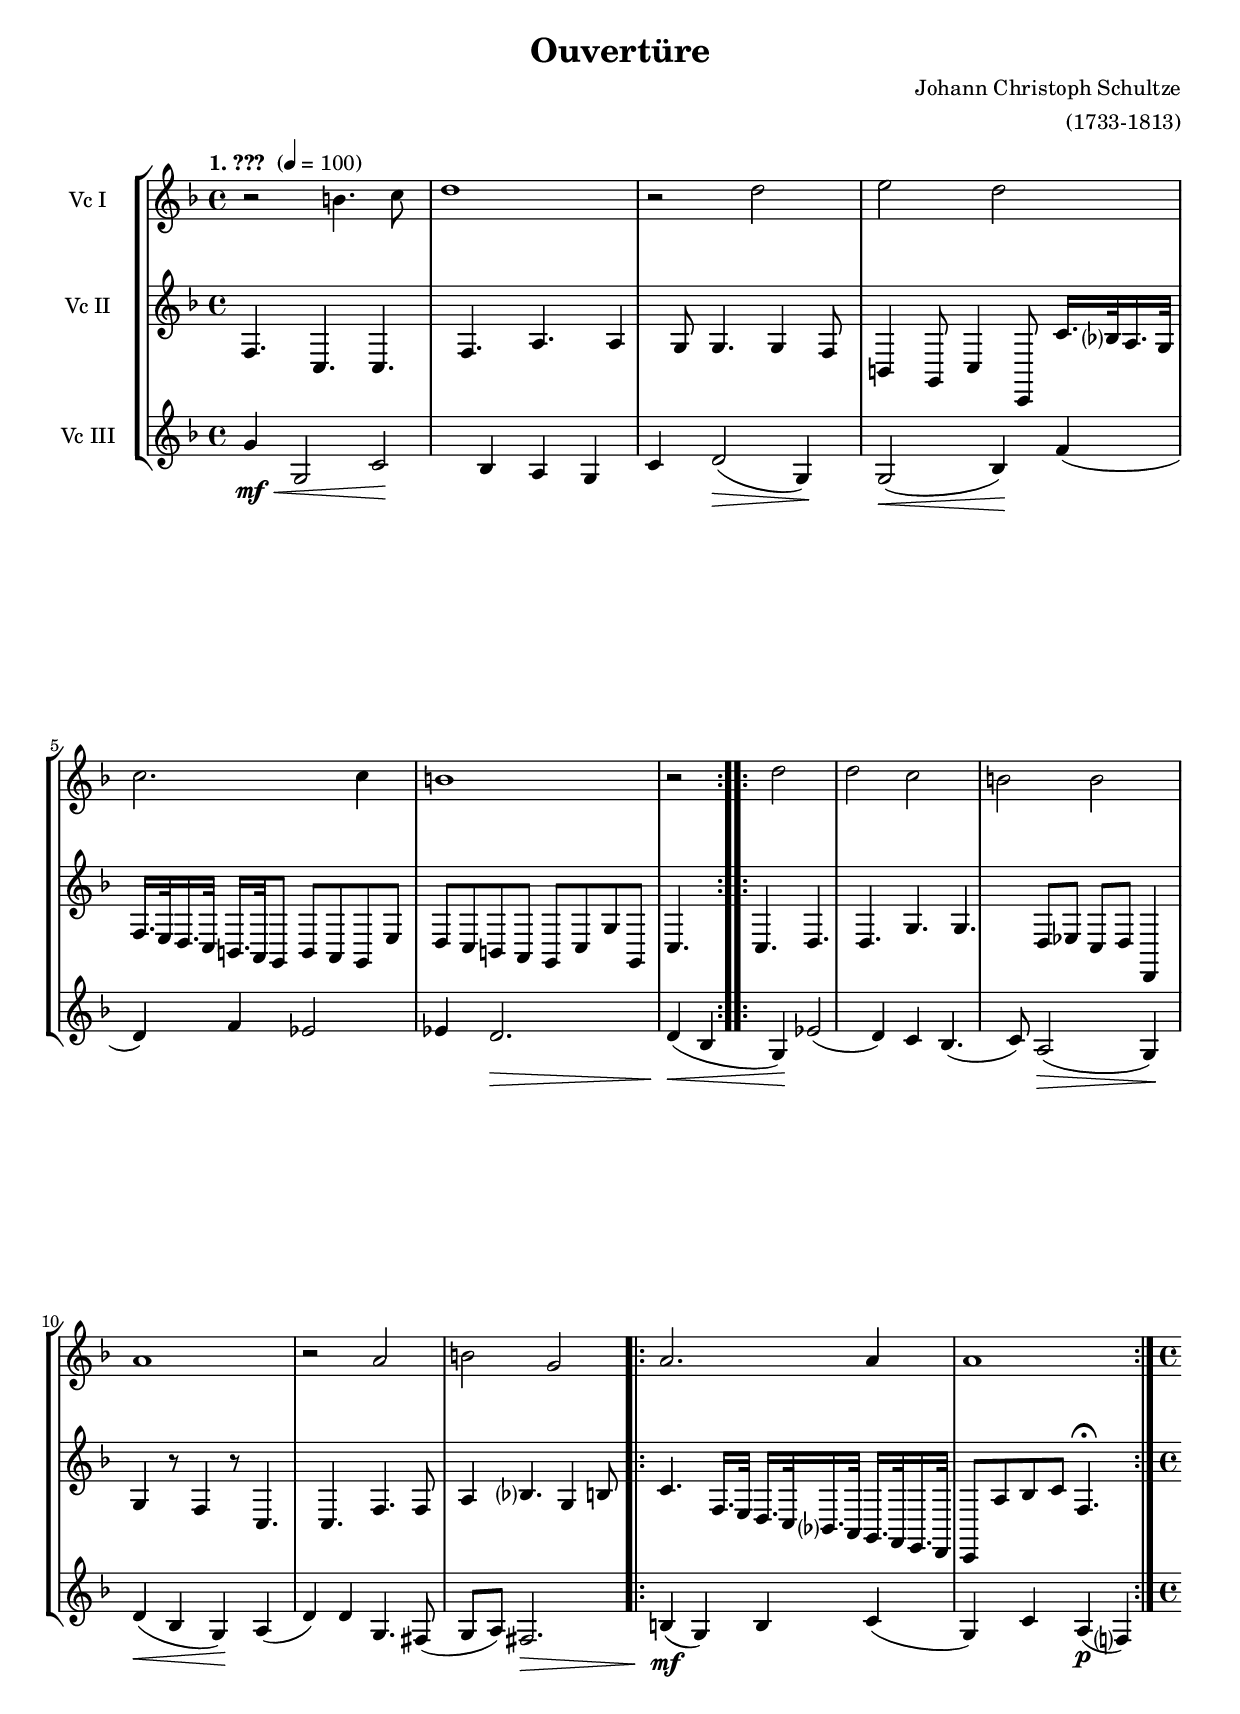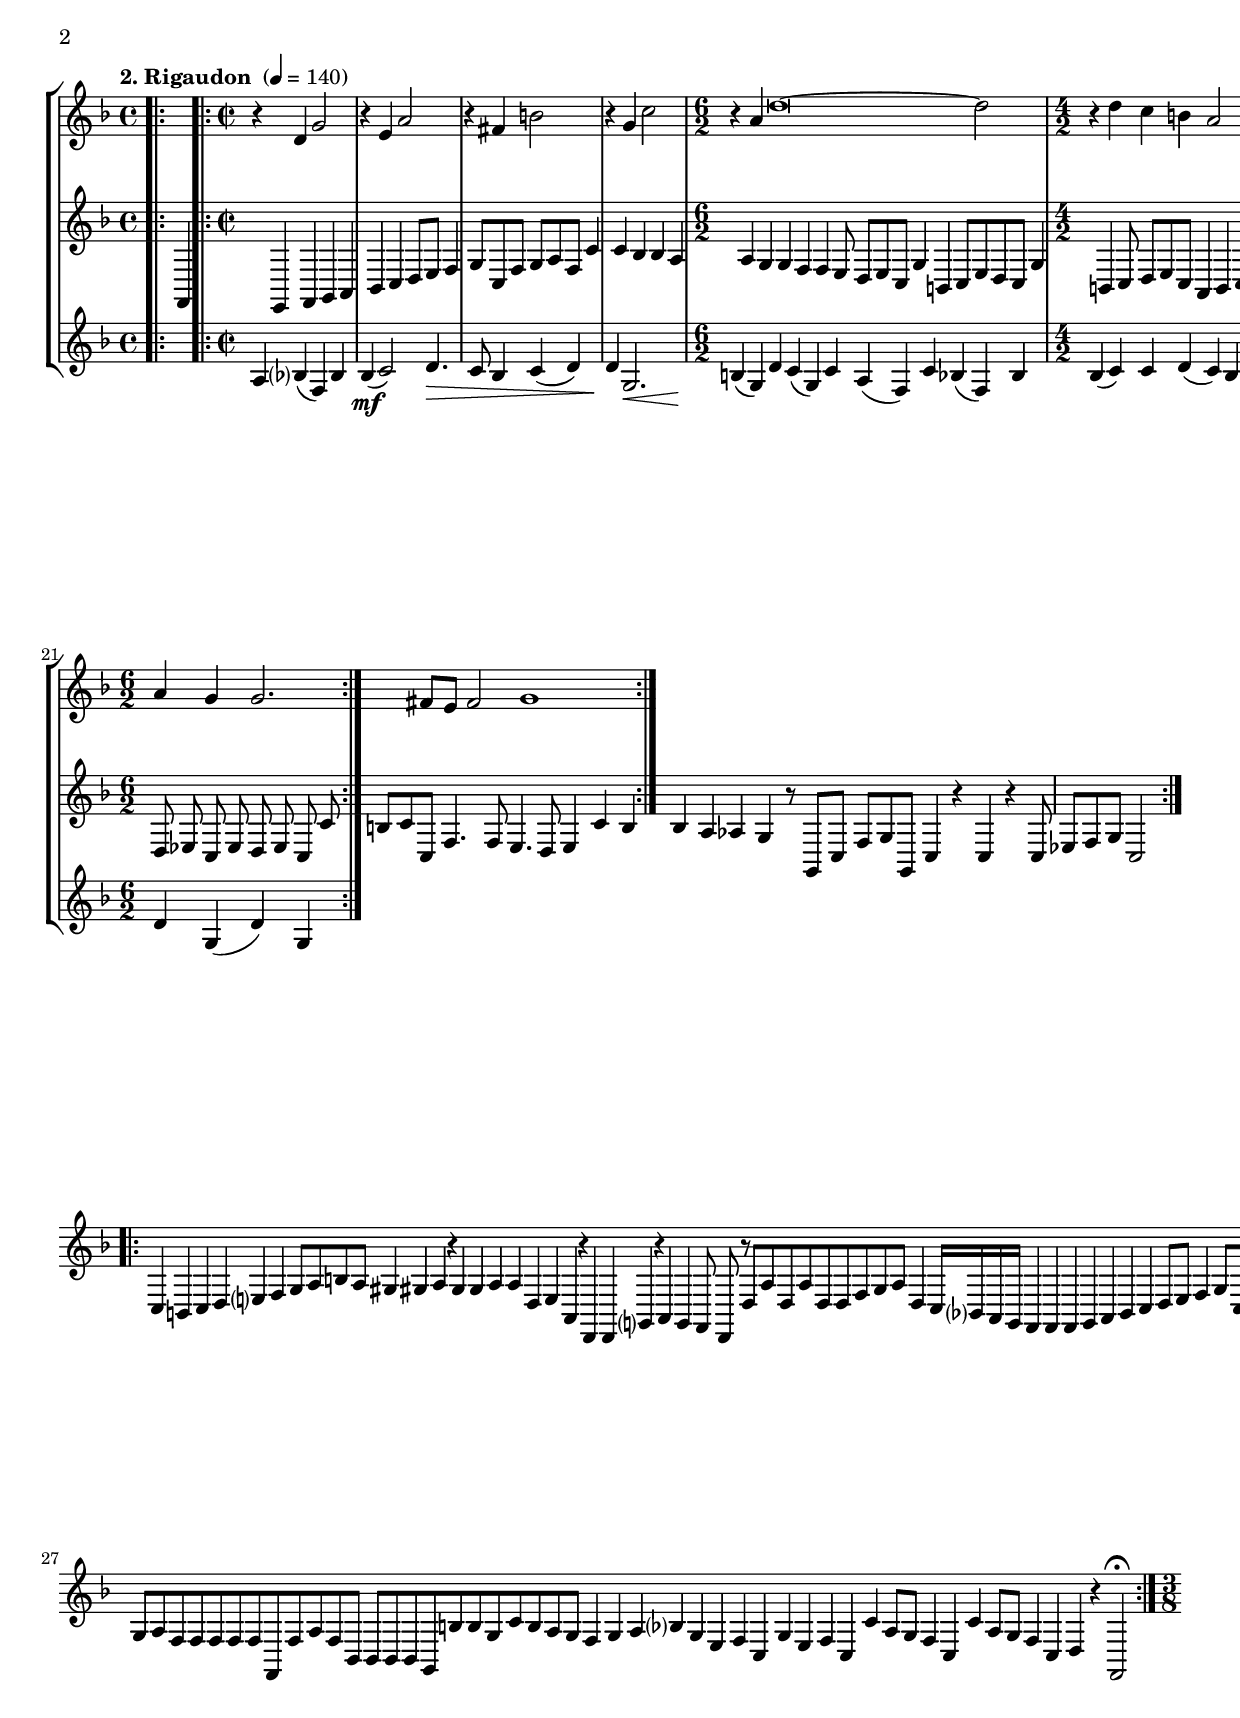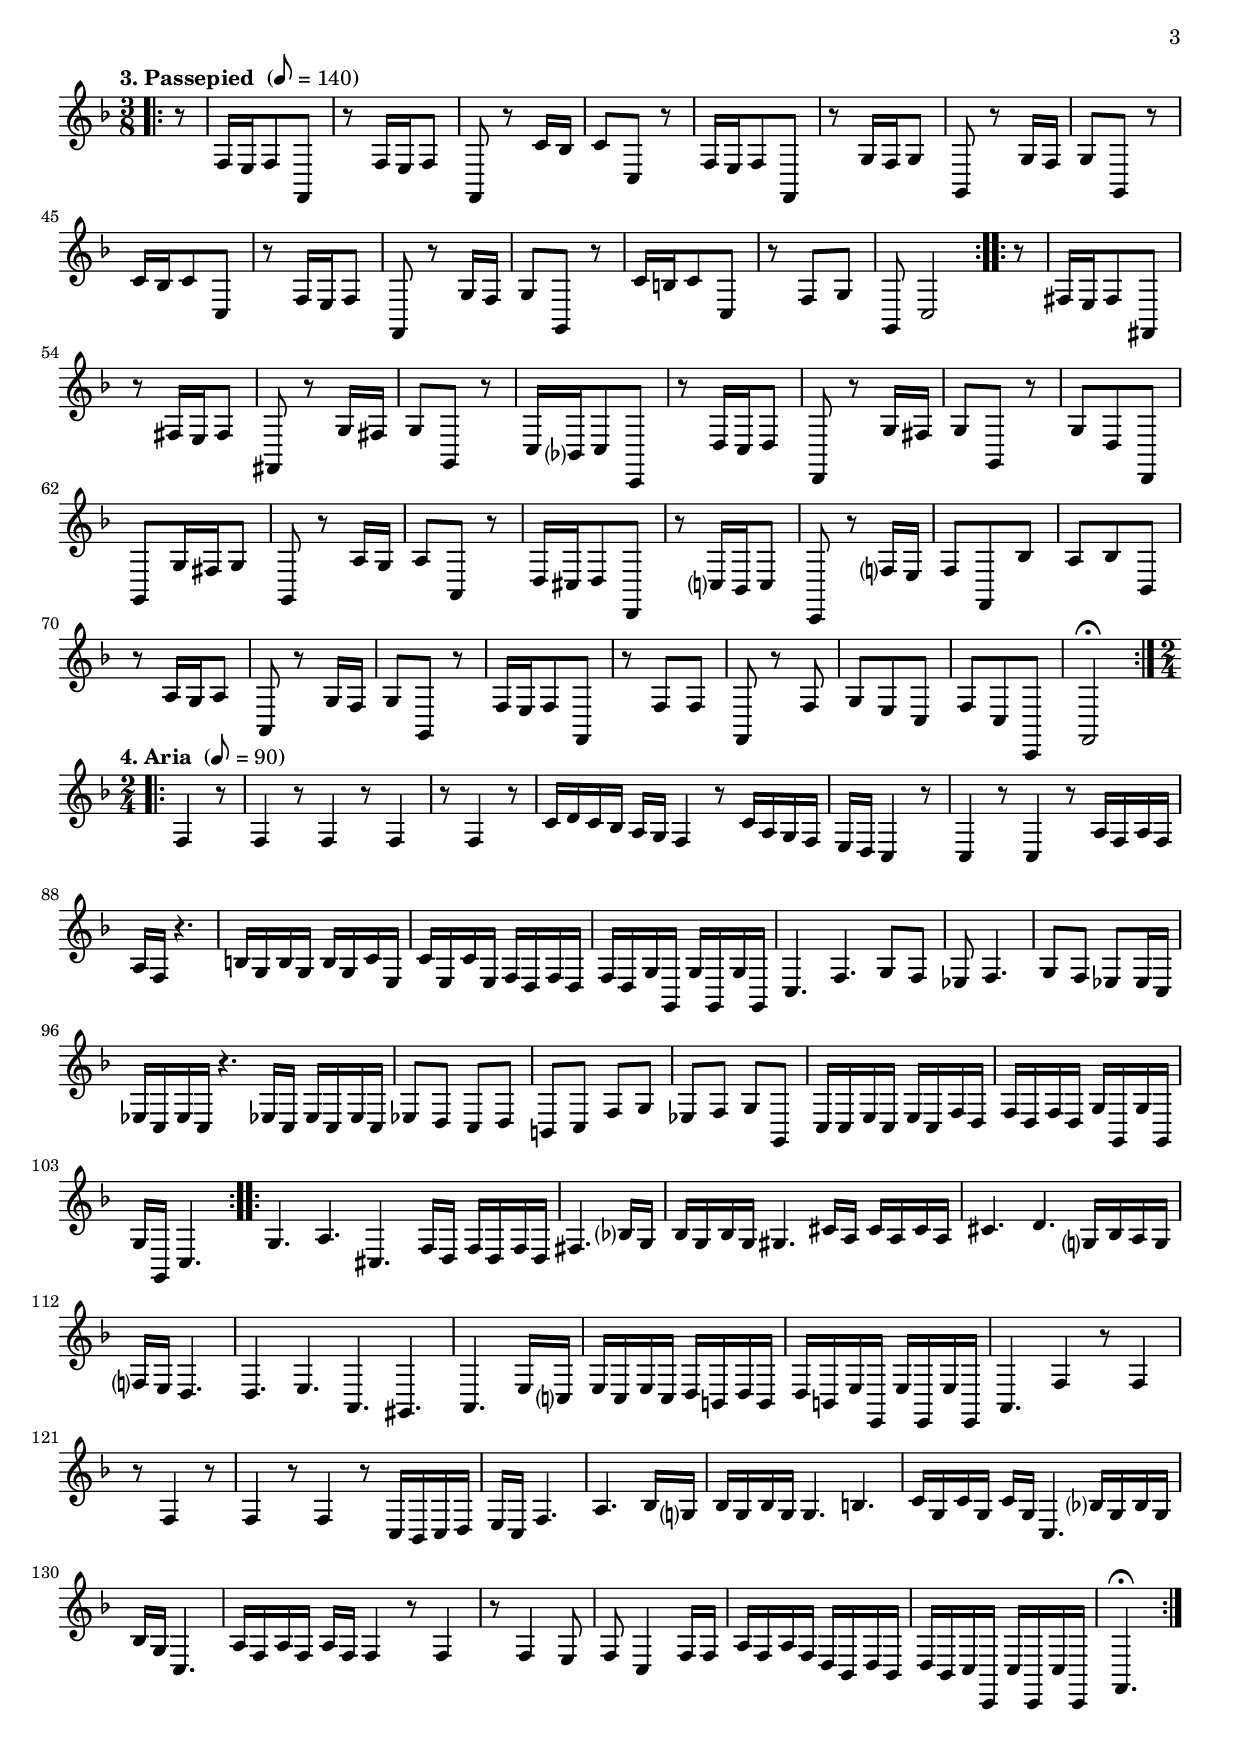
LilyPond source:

\version "2.14.2"
\include "deutsch.ly"

#(set-global-staff-size 18.5)

\header {
  title = "Ouvertüre"
  composer = "Johann Christoph Schultze"
  arranger = "(1733-1813)"
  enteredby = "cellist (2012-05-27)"
}

voiceconsts = {
 \key f \major
 \clef "treble"
% \numericTimeSignature
 \compressFullBarRests
}

introa = { \tempo "1. ??? " 4=100 \time 4/4 }
introb = { \break \tempo "2. Rigaudon " 4=140 \time 4/4 }
introc = { \pageBreak \tempo "3. Passepied " 8=140 \time 3/8 }
introd = { \break \tempo "4. Aria " 8=90 \time 2/4 }
introe = { \break \tempo "5. Menuett " 4=110 \time 3/4 }
introf = { \break \tempo "6. Marsch " 4=120 \time 4/4 }
introg = { \break \tempo "7. Gigue " 4.=80 \time 6/8 }

%minstr = "harpsichord"
mihi = "clarinet"
%minstr = "accordion"
milo = "bassoon"

dc = \markup \italic \bold "D.C."

\include "v1.ily"
\include "v2.ily"
\include "v3.ily"

music = \new StaffGroup <<
      \new Staff {
	\set Staff.midiInstrument = \mihi
	\set Staff.instrumentName = #"Vc I"
	\transpose f f { \va }
      }

      \new Staff {
	\set Staff.midiInstrument = \mihi
	\set Staff.instrumentName = #"Vc II"
	\transpose f f { \vb }
      }

      \new Staff {
	\set Staff.midiInstrument = \milo
	\set Staff.instrumentName = #"Vc III"
	\transpose f f { \vc }
      }
>>

\book {
  \score {
    \music
    \layout {}
  }

  \score {
    \unfoldRepeats \music

    \midi {
      \context {
        \Score
      }
    }
  }
}
